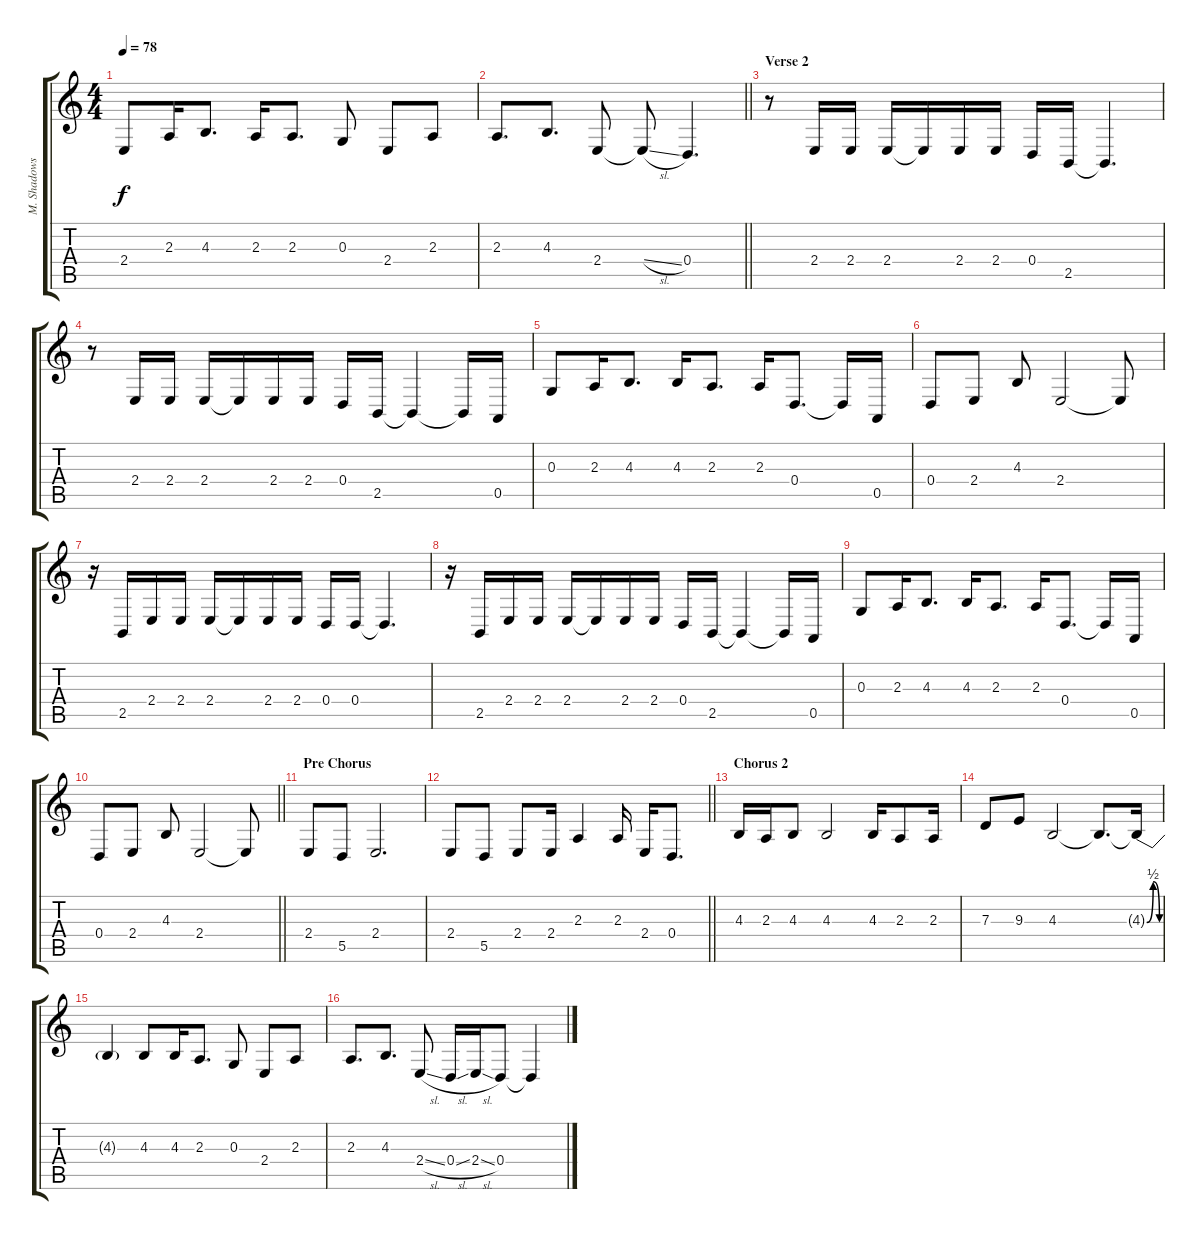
\track ("M. Shadows" "M. Shadows") {instrument lead2sawtooth}
\staff {score tabs}
\tuning (E4 B3 G3 D3 A2 E2) {hide}
\ts (4 4)
\tempo 78
\clef g2
\ks c
2.4.8{dy f} 2.3.16 4.3.8{d} 2.3.16 2.3.8{d} 0.3.8 2.4.8 2.3.8 |
\barLineRight lightlight
2.3.8{d} 4.3.8{d} 2.4.8 2.4{sl t}.8 0.4.4{d} |
\section ("" "Verse 2")
r.8 2.4.16 2.4.16 2.4.16 2.4{t}.16 2.4.16 2.4.16 0.4.16 2.5.16 2.5{t}.4{d} |
r.8 2.4.16 2.4.16 2.4.16 2.4{t}.16 2.4.16 2.4.16 0.4.16 2.5.16 2.5{t}.4 2.5{t}.16 0.5.16 |
0.3.8 2.3.16 4.3.8{d} 4.3.16 2.3.8{d} 2.3.16 0.4.8{d} 0.4{t}.16 0.5.16 |
0.4.8 2.4.8 4.3.8 2.4.2 2.4{t}.8 |
r.16 2.5.16 2.4.16 2.4.16 2.4.16 2.4{t}.16 2.4.16 2.4.16 0.4.16 0.4.16 0.4{t}.4{d} |
r.16 2.5.16 2.4.16 2.4.16 2.4.16 2.4{t}.16 2.4.16 2.4.16 0.4.16 2.5.16 2.5{t}.4 2.5{t}.16 0.5.16 |
0.3.8 2.3.16 4.3.8{d} 4.3.16 2.3.8{d} 2.3.16 0.4.8{d} 0.4{t}.16 0.5.16 |
\barLineRight lightlight
0.4.8 2.4.8 4.3.8 2.4.2 2.4{t}.8 |
\section ("" "Pre Chorus")
2.4.8 5.5.8 2.4.2{d} |
\barLineRight lightlight
2.4.8 5.5.8 2.4.8 2.4.16 2.3.4 2.3.16 2.4.16 0.4.8{d} |
\section ("" "Chorus 2")
4.3.16 2.3.16 4.3.8 4.3.2 4.3.16 2.3.8 2.3.16 |
7.3.8 9.3.8 4.3.2 4.3{t}.8{d} 4.3{be (bendrelease 0 0 22 2 38 2 60 0) t}.16 |
4.3{t}.4 4.3.8 4.3.16 2.3.8{d} 0.3.8 2.4.8 2.3.8 |
2.3.8{d} 4.3.8{d} 2.4{sl}.8 0.4{sl}.16 2.4{sl}.16 0.4.8 0.4{t}.4
